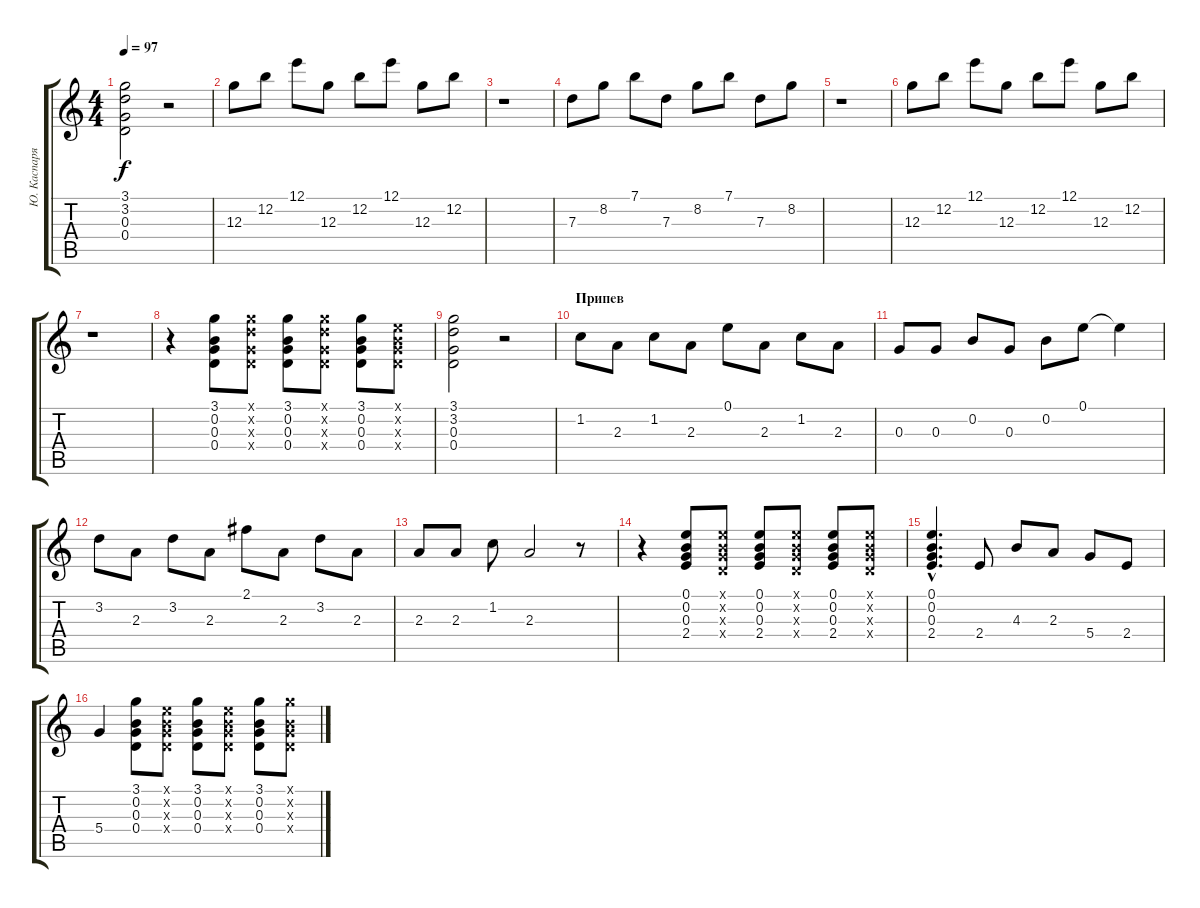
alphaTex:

\track ("Ю. Каспарян" "Ю. Каспаря") {instrument electricguitarclean}
\staff {score tabs}
\tuning (E4 B3 G3 D3 A2 E2) {hide}
\ts (4 4)
\tempo 97
\clef g2
\ks c
(3.1 3.2 0.3 0.4).2{dy f} r.2 |
12.3.8{volume 5 instrument electricguitarmuted} 12.2.8 12.1.8 12.3.8 12.2.8 12.1.8 12.3.8 12.2.8 |
r.1 |
7.3.8 8.2.8 7.1.8 7.3.8 8.2.8 7.1.8 7.3.8 8.2.8 |
r.1 |
12.3.8 12.2.8 12.1.8 12.3.8 12.2.8 12.1.8 12.3.8 12.2.8 |
r.1 |
r.4{volume 9} (3.1 0.2 0.3 0.4).8 (3.1{x} 3.2{x} 0.3{x} 0.4{x}).8 (3.1 0.2 0.3 0.4).8 (3.1{x} 3.2{x} 0.3{x} 0.4{x}).8 (3.1 0.2 0.3 0.4).8 (0.1{x} 0.2{x} 0.3{x} 0.4{x}).8 |
(3.1 3.2 0.3 0.4).2 r.2 |
\section ("" "Припев")
1.2.8{volume 8 instrument electricguitarclean} 2.3.8 1.2.8 2.3.8 0.1.8 2.3.8 1.2.8 2.3.8 |
0.3.8 0.3.8 0.2.8 0.3.8 0.2.8 0.1.8 0.1{t}.4 |
3.2.8 2.3.8 3.2.8 2.3.8 2.1.8 2.3.8 3.2.8 2.3.8 |
2.3.8 2.3.8 1.2.8 2.3.2 r.8 |
r.4{volume 8 instrument electricguitarmuted} (0.1 0.2 0.3 2.4).8 (0.1{x} 0.2{x} 0.3{x} 0.4{x}).8 (0.1 0.2 0.3 2.4).8 (0.1{x} 0.2{x} 0.3{x} 0.4{x}).8 (0.1 0.2 0.3 2.4).8 (0.1{x} 0.2{x} 0.3{x} 0.4{x}).8 |
(0.1{hac} 0.2{hac} 0.3{hac} 2.4{hac}).4{d} 2.4.8{volume 12 instrument electricguitarclean} 4.3.8 2.3.8 5.4.8 2.4.8 |
5.4.4 (3.1 0.2 0.3 0.4).8{volume 8 instrument electricguitarmuted} (0.1{x} 0.2{x} 0.3{x} 0.4{x}).8 (3.1 0.2 0.3 0.4).8 (0.1{x} 0.2{x} 0.3{x} 0.4{x}).8 (3.1 0.2 0.3 0.4).8 (3.1{x} 0.2{x} 0.3{x} 0.4{x}).8
